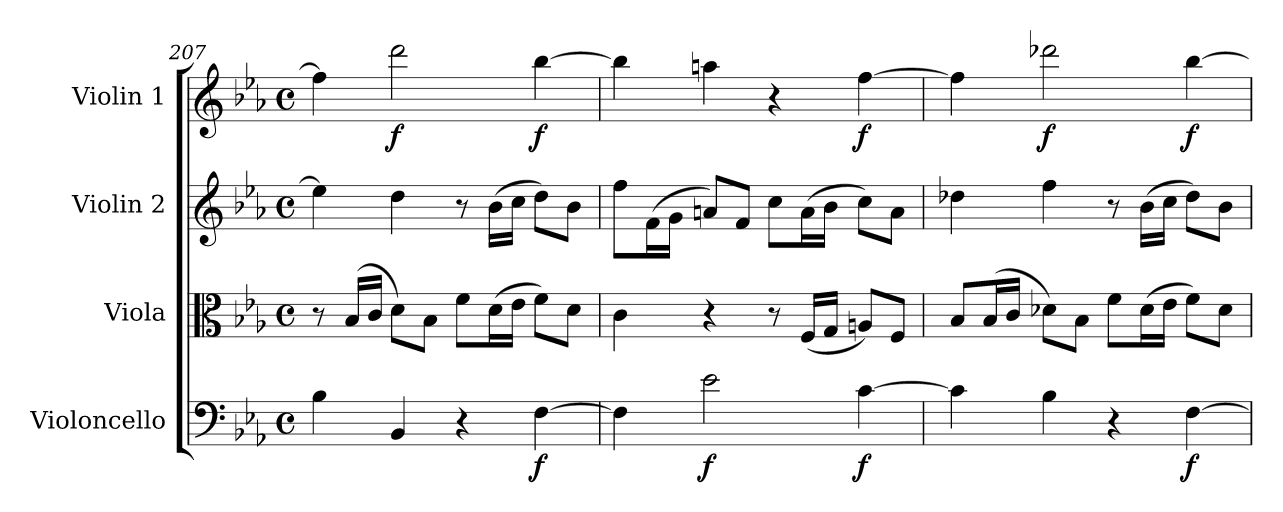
**kern	**dynam	**kern	**kern	**kern	**dynam
*part4	*part4	*part3	*part2	*part1	*part1
*staff4	*staff4	*staff3	*staff2	*staff1	*staff1
*I"Violoncello	*	*I"Viola	*I"Violin 2	*I"Violin 1	*
*I'Vc	*	*I'Vla	*I'Vln	*I'Vln	*
*clefF4	*	*clefC3	*clefG2	*clefG2	*
*k[b-e-a-]	*	*k[b-e-a-]	*k[b-e-a-]	*k[b-e-a-]	*
*M4/4	*	*M4/4	*M4/4	*M4/4	*
*met(c)	*	*met(c)	*met(c)	*met(c)	*
=207	=207	=207	=207	=207	=207
4B-\	.	8r	4ee-\]	4ff\]	.
.	.	(<16B-/LL	.	.	.
.	.	16c/JJ	.	.	.
!	!	!	!	!	!LO:DY:b
4BB-/	.	8d\L)	4dd\	2ddd\	f
.	.	8B-\J	.	.	.
4r	.	8f\L	8r	.	.
.	.	(16d\L	(16b-\LL	.	.
.	.	16e-\JJ	16cc\JJ	.	.
!	!LO:DY:b	!	!	!	!LO:DY:b
[4F\	f	8f\L)	8dd\L)	[4bb-\	f
.	.	8d\J	8b-\J	.	.
=208	=208	=208	=208	=208	=208
4F\]	.	4c\	8ff\L	4bb-\]	.
.	.	.	(16f\L	.	.
.	.	.	16g\JJ	.	.
!	!LO:DY:b	!	!	!	!
2e-\	f	4r	8an/L)	4aan\	.
.	.	.	8f/J	.	.
.	.	8r	8cc\L	4r	.
.	.	(16F/LL	(16a\L	.	.
.	.	16G/JJ	16b-\JJ	.	.
!	!LO:DY:b	!	!	!	!LO:DY:b
[4c\	f	8An/L)	8cc\L)	[4ff\	f
.	.	8F/J	8a\J	.	.
!!LO:LB:g=z
=209	=209	=209	=209	=209	=209
4c\]	.	8B-/L	4dd-X\	4ff\]	.
.	.	(<16B-/L	.	.	.
.	.	16c/JJ	.	.	.
!	!	!	!	!	!LO:DY:b
4B-\	.	8d-X\L)	4ff\	2ddd-X\	f
.	.	8B-\J	.	.	.
4r	.	8f\L	8r	.	.
.	.	(16d-\L	(16b-\LL	.	.
.	.	16e-\JJ	16cc\JJ	.	.
!	!LO:DY:b	!	!	!	!LO:DY:b
[4F\	f	8f\L)	8dd-\L)	[4bb-\	f
.	.	8d-\J	8b-\J	.	.
=	=	=	=	=	=
*-	*-	*-	*-	*-	*-
